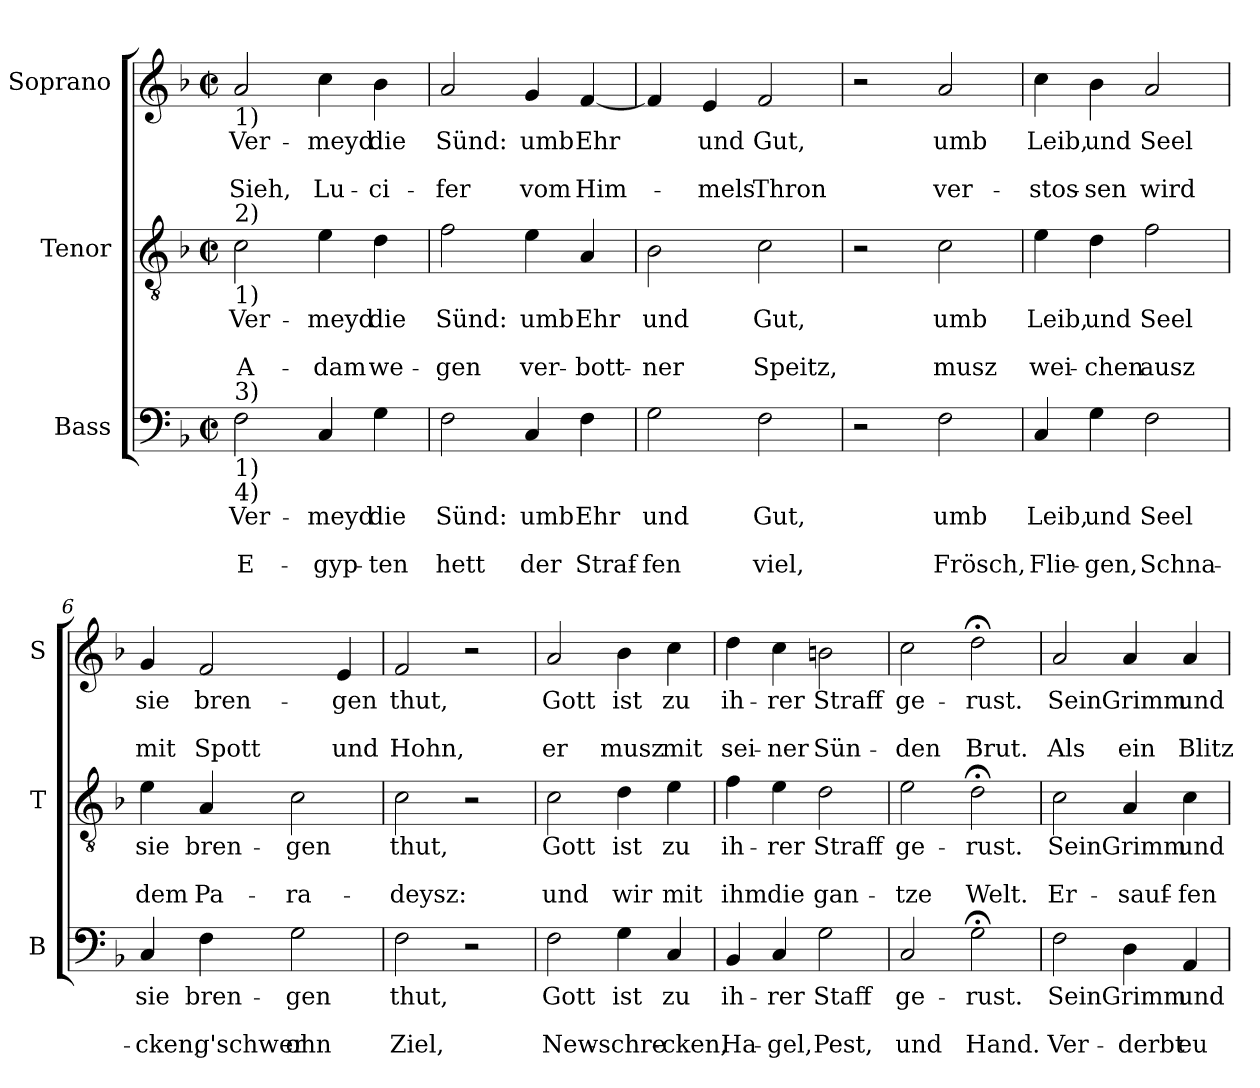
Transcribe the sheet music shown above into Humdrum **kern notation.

**kern	**text	**text	**text	**kern	**text	**text	**text	**kern	**text	**text	**text
*part3	*part3	*part3	*part3	*part2	*part2	*part2	*part2	*part1	*part1	*part1	*part1
*staff3	*staff3	*staff3	*staff3	*staff2	*staff2	*staff2	*staff2	*staff1	*staff1	*staff1	*staff1
*I"Bass	*	*	*	*I"Tenor	*	*	*	*I"Soprano	*	*	*
*I'B	*	*	*	*I'T	*	*	*	*I'S	*	*	*
*clefF4	*	*	*	*clefGv2	*	*	*	*clefG2	*	*	*
*k[b-]	*	*	*	*k[b-]	*	*	*	*k[b-]	*	*	*
*F:	*	*	*	*F:	*	*	*	*F:	*	*	*
*M2/2	*	*	*	*M2/2	*	*	*	*M2/2	*	*	*
*met(c|)	*	*	*	*met(c|)	*	*	*	*met(c|)	*	*	*
=1	=1	=1	=1	=1	=1	=1	=1	=1	=1	=1	=1
!	!	!	!	!	!	!	!	!LO:TX:b:t=1)	!	!	!
!	!	!	!	!LO:TX:a:t=2)	!	!	!	!	!	!	!
!	!	!	!	!LO:TX:b:t=1)	!	!	!	!	!	!	!
!LO:TX:a:t=3)	!	!	!	!	!	!	!	!	!	!	!
!LO:TX:b:t=1)	!	!	!	!	!	!	!	!	!	!	!
!LO:TX:b:t=4)	!	!	!	!	!	!	!	!	!	!	!
!	!LO:LY:b	!	!LO:LY:b	!	!LO:LY:b	!	!LO:LY:b	!	!LO:LY:b	!	!LO:LY:b
2F\	Ver-	.	E-	2c\	Ver-	.	A-	2a/	Ver-	.	Sieh,
!	!LO:LY:b	!	!LO:LY:b	!	!LO:LY:b	!	!LO:LY:b	!	!LO:LY:b	!	!LO:LY:b
4C/	-meyd	.	-gyp-	4e\	-meyd	.	-dam	4cc\	-meyd	.	Lu-
!	!LO:LY:b	!	!LO:LY:b	!	!LO:LY:b	!	!LO:LY:b	!	!LO:LY:b	!	!LO:LY:b
4G\	die	.	-ten	4d\	die	.	we-	4b-\	die	.	-ci-
=2	=2	=2	=2	=2	=2	=2	=2	=2	=2	=2	=2
!	!LO:LY:b	!	!LO:LY:b	!	!LO:LY:b	!	!LO:LY:b	!	!LO:LY:b	!	!LO:LY:b
2F\	Sünd:	.	hett	2f\	Sünd:	.	-gen	2a/	Sünd:	.	-fer
!	!LO:LY:b	!	!LO:LY:b	!	!LO:LY:b	!	!LO:LY:b	!	!LO:LY:b	!	!LO:LY:b
4C/	umb	.	der	4e\	umb	.	ver-	4g/	umb	.	vom
!	!LO:LY:b	!	!LO:LY:b	!	!LO:LY:b	!	!LO:LY:b	!	!LO:LY:b	!	!LO:LY:b
4F\	Ehr	.	Straf-	4A/	Ehr	.	-bott-	[4f/	Ehr	.	Him-
=3	=3	=3	=3	=3	=3	=3	=3	=3	=3	=3	=3
!	!LO:LY:b	!	!LO:LY:b	!	!LO:LY:b	!	!LO:LY:b	!	!	!	!
2G\	und	.	-fen	2B-\	und	.	-ner	4f/]	.	.	.
!	!	!	!	!	!	!	!	!	!LO:LY:b	!	!LO:LY:b
.	.	.	.	.	.	.	.	4e/	und	.	-mels
!	!LO:LY:b	!	!LO:LY:b	!	!LO:LY:b	!	!LO:LY:b	!	!LO:LY:b	!	!LO:LY:b
2F\	Gut,	.	viel,	2c\	Gut,	.	Speitz,	2f/	Gut,	.	Thron
=4	=4	=4	=4	=4	=4	=4	=4	=4	=4	=4	=4
2r	.	.	.	2r	.	.	.	2r	.	.	.
!	!LO:LY:b	!	!LO:LY:b	!	!LO:LY:b	!	!LO:LY:b	!	!LO:LY:b	!	!LO:LY:b
2F\	umb	.	Frösch,	2c\	umb	.	musz	2a/	umb	.	ver-
=5	=5	=5	=5	=5	=5	=5	=5	=5	=5	=5	=5
!	!LO:LY:b	!	!LO:LY:b	!	!LO:LY:b	!	!LO:LY:b	!	!LO:LY:b	!	!LO:LY:b
4C/	Leib,	.	Flie-	4e\	Leib,	.	wei-	4cc\	Leib,	.	-stos-
!	!LO:LY:b	!	!LO:LY:b	!	!LO:LY:b	!	!LO:LY:b	!	!LO:LY:b	!	!LO:LY:b
4G\	und	.	-gen,	4d\	und	.	-chen	4b-\	und	.	-sen
!	!LO:LY:b	!	!LO:LY:b	!	!LO:LY:b	!	!LO:LY:b	!	!LO:LY:b	!	!LO:LY:b
2F\	Seel	.	Schna-	2f\	Seel	.	ausz	2a/	Seel	.	wird
!!LO:LB:g=z
=6	=6	=6	=6	=6	=6	=6	=6	=6	=6	=6	=6
!	!LO:LY:b	!	!LO:LY:b	!	!LO:LY:b	!	!LO:LY:b	!	!LO:LY:b	!	!LO:LY:b
4C/	sie	.	-cken,	4e\	sie	.	dem	4g/	sie	.	mit
!	!LO:LY:b	!	!LO:LY:b	!	!LO:LY:b	!	!LO:LY:b	!	!LO:LY:b	!	!LO:LY:b
4F\	bren-	.	g'schwer	4A/	bren-	.	Pa-	2f/	bren-	.	Spott
!	!LO:LY:b	!	!LO:LY:b	!	!LO:LY:b	!	!LO:LY:b	!	!	!	!
2G\	-gen	.	ohn	2c\	-gen	.	-ra-	.	.	.	.
!	!	!	!	!	!	!	!	!	!LO:LY:b	!	!LO:LY:b
.	.	.	.	.	.	.	.	4e/	-gen	.	und
=7	=7	=7	=7	=7	=7	=7	=7	=7	=7	=7	=7
!	!LO:LY:b	!	!LO:LY:b	!	!LO:LY:b	!	!LO:LY:b	!	!LO:LY:b	!	!LO:LY:b
2F\	thut,	.	Ziel,	2c\	thut,	.	-deysz:	2f/	thut,	.	Hohn,
2r	.	.	.	2r	.	.	.	2r	.	.	.
=8	=8	=8	=8	=8	=8	=8	=8	=8	=8	=8	=8
!	!LO:LY:b	!	!LO:LY:b	!	!LO:LY:b	!	!LO:LY:b	!	!LO:LY:b	!	!LO:LY:b
2F\	Gott	.	New-	2c\	Gott	.	und	2a/	Gott	.	er
!	!LO:LY:b	!	!LO:LY:b	!	!LO:LY:b	!	!LO:LY:b	!	!LO:LY:b	!	!LO:LY:b
4G\	ist	.	-schre-	4d\	ist	.	wir	4b-\	ist	.	musz
!	!LO:LY:b	!	!LO:LY:b	!	!LO:LY:b	!	!LO:LY:b	!	!LO:LY:b	!	!LO:LY:b
4C/	zu	.	-cken,	4e\	zu	.	mit	4cc\	zu	.	mit
=9	=9	=9	=9	=9	=9	=9	=9	=9	=9	=9	=9
!	!LO:LY:b	!	!LO:LY:b	!	!LO:LY:b	!	!LO:LY:b	!	!LO:LY:b	!	!LO:LY:b
4BB-/	ih-	.	Ha-	4f\	ih-	.	ihm	4dd\	ih-	.	sei-
!	!LO:LY:b	!	!LO:LY:b	!	!LO:LY:b	!	!LO:LY:b	!	!LO:LY:b	!	!LO:LY:b
4C/	-rer	.	-gel,	4e\	-rer	.	die	4cc\	-rer	.	-ner
!	!LO:LY:b	!	!LO:LY:b	!	!LO:LY:b	!	!LO:LY:b	!	!LO:LY:b	!	!LO:LY:b
2G\	Staff	.	Pest,	2d\	Straff	.	gan-	2bn\	Straff	.	Sün-
=10	=10	=10	=10	=10	=10	=10	=10	=10	=10	=10	=10
!	!LO:LY:b	!	!LO:LY:b	!	!LO:LY:b	!	!LO:LY:b	!	!LO:LY:b	!	!LO:LY:b
2C/	ge-	.	und	2e\	ge-	.	-tze	2cc\	ge-	.	-den
!	!LO:LY:b	!	!LO:LY:b	!	!LO:LY:b	!	!LO:LY:b	!	!LO:LY:b	!	!LO:LY:b
2G;<\	-rust.	.	Hand.	2d;<\	-rust.	.	Welt.	2dd;<\	-rust.	.	Brut.
!!LO:PB:g=z
=11	=11	=11	=11	=11	=11	=11	=11	=11	=11	=11	=11
!	!LO:LY:b	!	!LO:LY:b	!	!LO:LY:b	!	!LO:LY:b	!	!LO:LY:b	!	!LO:LY:b
2F\	Sein	.	Ver-	2c\	Sein	.	Er-	2a/	Sein	.	Als
!	!LO:LY:b	!	!LO:LY:b	!	!LO:LY:b	!	!LO:LY:b	!	!LO:LY:b	!	!LO:LY:b
4D\	Grimm	.	-derbt	4A/	Grimm	.	-sauf-	4a/	Grimm	.	ein
!	!LO:LY:b	!	!LO:LY:b	!	!LO:LY:b	!	!LO:LY:b	!	!LO:LY:b	!	!LO:LY:b
4AA/	und	.	eu	4c\	und	.	-fen	4a/	und	.	Blitz
=	=	=	=	=	=	=	=	=	=	=	=
*-	*-	*-	*-	*-	*-	*-	*-	*-	*-	*-	*-
